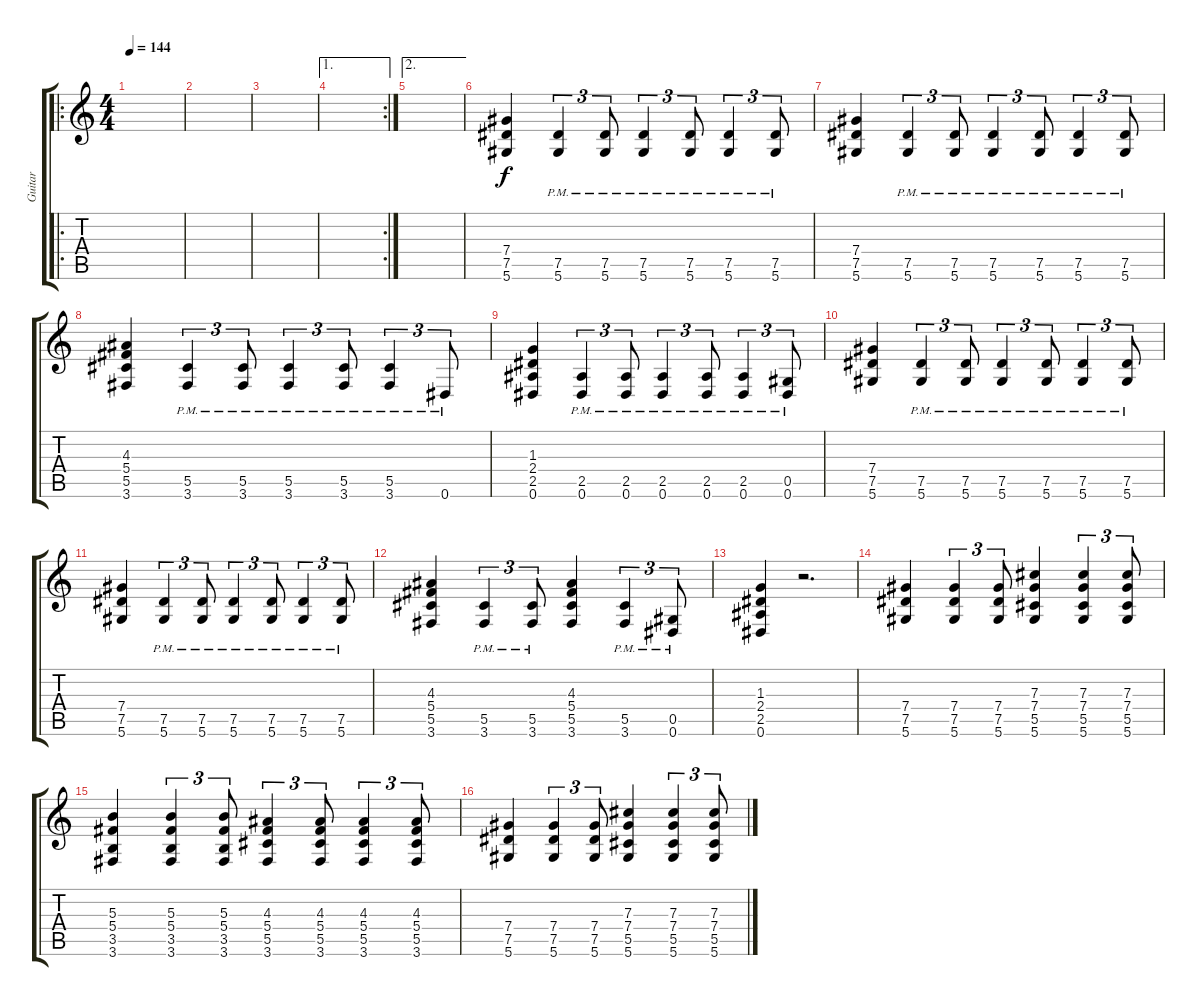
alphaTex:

\track ("Guitar" "Guitar") {instrument distortionguitar}
\staff {score tabs}
\tuning (Eb4 Bb3 Gb3 Db3 Ab2 Eb2) {hide}
\ro
\ts (4 4)
\tempo 144
\clef g2
\ks c
|
|
|
\ae 1
\rc 2
|
\ae 2
|
(7.4 7.5 5.6).4 (7.5{pm} 5.6{pm}).4{tu (3 2)} (7.5{pm} 5.6{pm}).8{tu (3 2)} (7.5{pm} 5.6{pm}).4{tu (3 2)} (7.5{pm} 5.6{pm}).8{tu (3 2)} (7.5{pm} 5.6{pm}).4{tu (3 2)} (7.5{pm} 5.6{pm}).8{tu (3 2)} |
(7.4 7.5 5.6).4 (7.5{pm} 5.6{pm}).4{tu (3 2)} (7.5{pm} 5.6{pm}).8{tu (3 2)} (7.5{pm} 5.6{pm}).4{tu (3 2)} (7.5{pm} 5.6{pm}).8{tu (3 2)} (7.5{pm} 5.6{pm}).4{tu (3 2)} (7.5{pm} 5.6{pm}).8{tu (3 2)} |
(4.3 5.4 5.5 3.6).4 (5.5{pm} 3.6{pm}).4{tu (3 2)} (5.5{pm} 3.6{pm}).8{tu (3 2)} (5.5{pm} 3.6{pm}).4{tu (3 2)} (5.5{pm} 3.6{pm}).8{tu (3 2)} (5.5{pm} 3.6{pm}).4{tu (3 2)} 0.6{pm}.8{tu (3 2)} |
(1.3 2.4 2.5 0.6).4 (2.5{pm} 0.6{pm}).4{tu (3 2)} (2.5{pm} 0.6{pm}).8{tu (3 2)} (2.5{pm} 0.6{pm}).4{tu (3 2)} (2.5{pm} 0.6{pm}).8{tu (3 2)} (2.5{pm} 0.6{pm}).4{tu (3 2)} (0.5{pm} 0.6{pm}).8{tu (3 2)} |
(7.4 7.5 5.6).4 (7.5{pm} 5.6{pm}).4{tu (3 2)} (7.5{pm} 5.6{pm}).8{tu (3 2)} (7.5{pm} 5.6{pm}).4{tu (3 2)} (7.5{pm} 5.6{pm}).8{tu (3 2)} (7.5{pm} 5.6{pm}).4{tu (3 2)} (7.5{pm} 5.6{pm}).8{tu (3 2)} |
(7.4 7.5 5.6).4 (7.5{pm} 5.6{pm}).4{tu (3 2)} (7.5{pm} 5.6{pm}).8{tu (3 2)} (7.5{pm} 5.6{pm}).4{tu (3 2)} (7.5{pm} 5.6{pm}).8{tu (3 2)} (7.5{pm} 5.6{pm}).4{tu (3 2)} (7.5{pm} 5.6{pm}).8{tu (3 2)} |
(4.3 5.4 5.5 3.6).4 (5.5{pm} 3.6{pm}).4{tu (3 2)} (5.5{pm} 3.6{pm}).8{tu (3 2)} (4.3 5.4 5.5 3.6).4 (5.5{pm} 3.6{pm}).4{tu (3 2)} (0.5{pm} 0.6{pm}).8{tu (3 2)} |
(1.3 2.4 2.5 0.6).4 r.2{d} |
(7.4 7.5 5.6).4 (7.4 7.5 5.6).4{tu (3 2)} (7.4 7.5 5.6).8{tu (3 2)} (7.3 7.4 5.5 5.6).4 (7.3 7.4 5.5 5.6).4{tu (3 2)} (7.3 7.4 5.5 5.6).8{tu (3 2)} |
(5.3 5.4 3.5 3.6).4 (5.3 5.4 3.5 3.6).4{tu (3 2)} (5.3 5.4 3.5 3.6).8{tu (3 2)} (4.3 5.4 5.5 3.6).4{tu (3 2)} (4.3 5.4 5.5 3.6).8{tu (3 2)} (4.3 5.4 5.5 3.6).4{tu (3 2)} (4.3 5.4 5.5 3.6).8{tu (3 2)} |
(7.4 7.5 5.6).4 (7.4 7.5 5.6).4{tu (3 2)} (7.4 7.5 5.6).8{tu (3 2)} (7.3 7.4 5.5 5.6).4 (7.3 7.4 5.5 5.6).4{tu (3 2)} (7.3 7.4 5.5 5.6).8{tu (3 2)}
